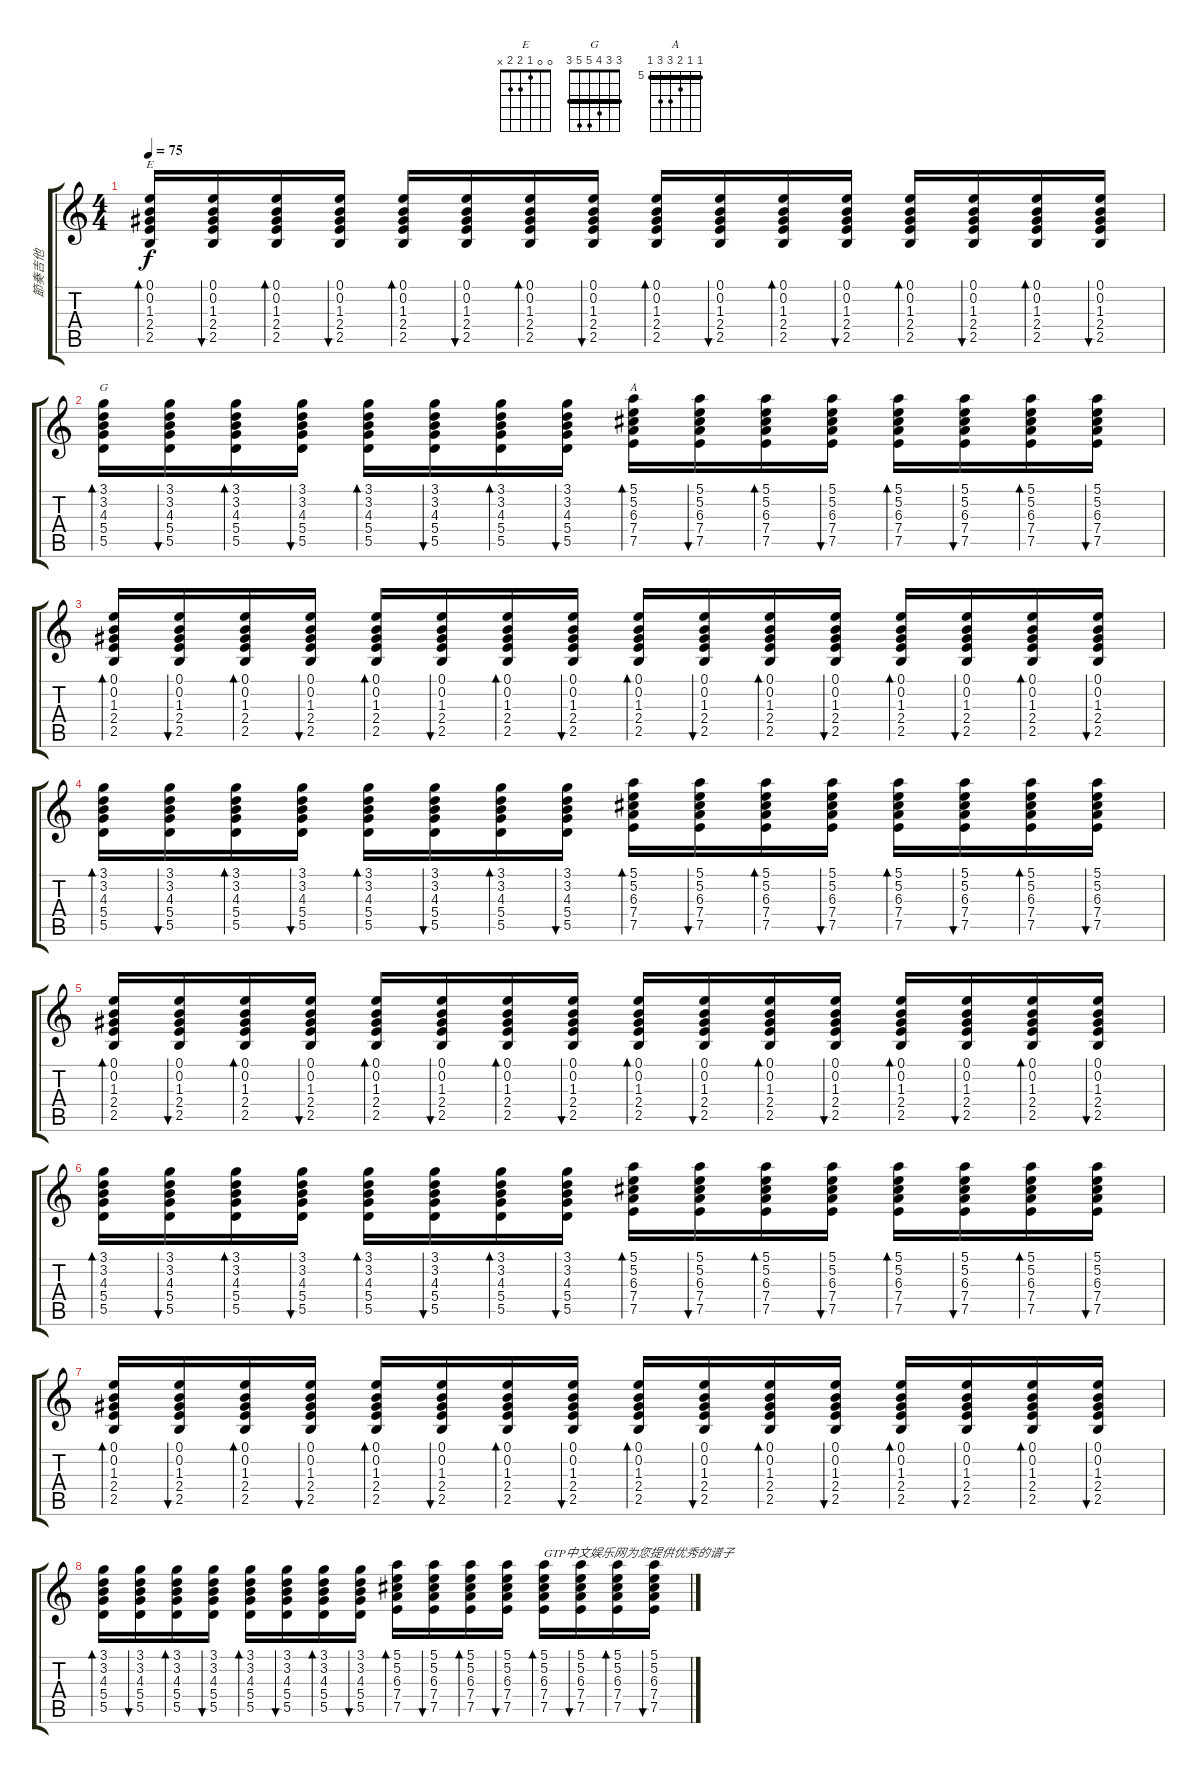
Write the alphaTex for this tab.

\track ("節奏吉他" "節奏吉他") {instrument acousticguitarsteel}
\staff {score tabs}
\tuning (E4 B3 G3 D3 A2 E2) {hide}
\chord ("E" 0 0 1 2 2 x)
\chord ("G" 3 3 4 5 5 3) {barre 3}
\chord ("A" 5 5 6 7 7 5) {firstfret 5 barre 5}
\ts (4 4)
\tempo 75
\clef g2
\ks c
(0.1 0.2 1.3 2.4 2.5).16{bd 30 ch "E" dy f} (0.1 0.2 1.3 2.4 2.5).16{bu 30} (0.1 0.2 1.3 2.4 2.5).16{bd 30} (0.1 0.2 1.3 2.4 2.5).16{bu 30} (0.1 0.2 1.3 2.4 2.5).16{bd 30} (0.1 0.2 1.3 2.4 2.5).16{bu 30} (0.1 0.2 1.3 2.4 2.5).16{bd 30} (0.1 0.2 1.3 2.4 2.5).16{bu 30} (0.1 0.2 1.3 2.4 2.5).16{bd 30} (0.1 0.2 1.3 2.4 2.5).16{bu 30} (0.1 0.2 1.3 2.4 2.5).16{bd 30} (0.1 0.2 1.3 2.4 2.5).16{bu 30} (0.1 0.2 1.3 2.4 2.5).16{bd 30} (0.1 0.2 1.3 2.4 2.5).16{bu 30} (0.1 0.2 1.3 2.4 2.5).16{bd 30} (0.1 0.2 1.3 2.4 2.5).16{bu 30} |
(3.1 3.2 4.3 5.4 5.5).16{bd 30 ch "G"} (3.1 3.2 4.3 5.4 5.5).16{bu 30} (3.1 3.2 4.3 5.4 5.5).16{bd 30} (3.1 3.2 4.3 5.4 5.5).16{bu 30} (3.1 3.2 4.3 5.4 5.5).16{bd 30} (3.1 3.2 4.3 5.4 5.5).16{bu 30} (3.1 3.2 4.3 5.4 5.5).16{bd 30} (3.1 3.2 4.3 5.4 5.5).16{bu 30} (5.1 5.2 6.3 7.4 7.5).16{bd 30 ch "A"} (5.1 5.2 6.3 7.4 7.5).16{bu 30} (5.1 5.2 6.3 7.4 7.5).16{bd 30} (5.1 5.2 6.3 7.4 7.5).16{bu 30} (5.1 5.2 6.3 7.4 7.5).16{bd 30} (5.1 5.2 6.3 7.4 7.5).16{bu 30} (5.1 5.2 6.3 7.4 7.5).16{bd 30} (5.1 5.2 6.3 7.4 7.5).16{bu 30} |
(0.1 0.2 1.3 2.4 2.5).16{bd 30} (0.1 0.2 1.3 2.4 2.5).16{bu 30} (0.1 0.2 1.3 2.4 2.5).16{bd 30} (0.1 0.2 1.3 2.4 2.5).16{bu 30} (0.1 0.2 1.3 2.4 2.5).16{bd 30} (0.1 0.2 1.3 2.4 2.5).16{bu 30} (0.1 0.2 1.3 2.4 2.5).16{bd 30} (0.1 0.2 1.3 2.4 2.5).16{bu 30} (0.1 0.2 1.3 2.4 2.5).16{bd 30} (0.1 0.2 1.3 2.4 2.5).16{bu 30} (0.1 0.2 1.3 2.4 2.5).16{bd 30} (0.1 0.2 1.3 2.4 2.5).16{bu 30} (0.1 0.2 1.3 2.4 2.5).16{bd 30} (0.1 0.2 1.3 2.4 2.5).16{bu 30} (0.1 0.2 1.3 2.4 2.5).16{bd 30} (0.1 0.2 1.3 2.4 2.5).16{bu 30} |
(3.1 3.2 4.3 5.4 5.5).16{bd 30} (3.1 3.2 4.3 5.4 5.5).16{bu 30} (3.1 3.2 4.3 5.4 5.5).16{bd 30} (3.1 3.2 4.3 5.4 5.5).16{bu 30} (3.1 3.2 4.3 5.4 5.5).16{bd 30} (3.1 3.2 4.3 5.4 5.5).16{bu 30} (3.1 3.2 4.3 5.4 5.5).16{bd 30} (3.1 3.2 4.3 5.4 5.5).16{bu 30} (5.1 5.2 6.3 7.4 7.5).16{bd 30} (5.1 5.2 6.3 7.4 7.5).16{bu 30} (5.1 5.2 6.3 7.4 7.5).16{bd 30} (5.1 5.2 6.3 7.4 7.5).16{bu 30} (5.1 5.2 6.3 7.4 7.5).16{bd 30} (5.1 5.2 6.3 7.4 7.5).16{bu 30} (5.1 5.2 6.3 7.4 7.5).16{bd 30} (5.1 5.2 6.3 7.4 7.5).16{bu 30} |
(0.1 0.2 1.3 2.4 2.5).16{bd 30} (0.1 0.2 1.3 2.4 2.5).16{bu 30} (0.1 0.2 1.3 2.4 2.5).16{bd 30} (0.1 0.2 1.3 2.4 2.5).16{bu 30} (0.1 0.2 1.3 2.4 2.5).16{bd 30} (0.1 0.2 1.3 2.4 2.5).16{bu 30} (0.1 0.2 1.3 2.4 2.5).16{bd 30} (0.1 0.2 1.3 2.4 2.5).16{bu 30} (0.1 0.2 1.3 2.4 2.5).16{bd 30} (0.1 0.2 1.3 2.4 2.5).16{bu 30} (0.1 0.2 1.3 2.4 2.5).16{bd 30} (0.1 0.2 1.3 2.4 2.5).16{bu 30} (0.1 0.2 1.3 2.4 2.5).16{bd 30} (0.1 0.2 1.3 2.4 2.5).16{bu 30} (0.1 0.2 1.3 2.4 2.5).16{bd 30} (0.1 0.2 1.3 2.4 2.5).16{bu 30} |
(3.1 3.2 4.3 5.4 5.5).16{bd 30 volume 0} (3.1 3.2 4.3 5.4 5.5).16{bu 30} (3.1 3.2 4.3 5.4 5.5).16{bd 30} (3.1 3.2 4.3 5.4 5.5).16{bu 30} (3.1 3.2 4.3 5.4 5.5).16{bd 30} (3.1 3.2 4.3 5.4 5.5).16{bu 30} (3.1 3.2 4.3 5.4 5.5).16{bd 30} (3.1 3.2 4.3 5.4 5.5).16{bu 30} (5.1 5.2 6.3 7.4 7.5).16{bd 30} (5.1 5.2 6.3 7.4 7.5).16{bu 30} (5.1 5.2 6.3 7.4 7.5).16{bd 30} (5.1 5.2 6.3 7.4 7.5).16{bu 30} (5.1 5.2 6.3 7.4 7.5).16{bd 30} (5.1 5.2 6.3 7.4 7.5).16{bu 30} (5.1 5.2 6.3 7.4 7.5).16{bd 30} (5.1 5.2 6.3 7.4 7.5).16{bu 30} |
(0.1 0.2 1.3 2.4 2.5).16{bd 30} (0.1 0.2 1.3 2.4 2.5).16{bu 30} (0.1 0.2 1.3 2.4 2.5).16{bd 30} (0.1 0.2 1.3 2.4 2.5).16{bu 30} (0.1 0.2 1.3 2.4 2.5).16{bd 30} (0.1 0.2 1.3 2.4 2.5).16{bu 30} (0.1 0.2 1.3 2.4 2.5).16{bd 30} (0.1 0.2 1.3 2.4 2.5).16{bu 30} (0.1 0.2 1.3 2.4 2.5).16{bd 30} (0.1 0.2 1.3 2.4 2.5).16{bu 30} (0.1 0.2 1.3 2.4 2.5).16{bd 30} (0.1 0.2 1.3 2.4 2.5).16{bu 30} (0.1 0.2 1.3 2.4 2.5).16{bd 30} (0.1 0.2 1.3 2.4 2.5).16{bu 30} (0.1 0.2 1.3 2.4 2.5).16{bd 30} (0.1 0.2 1.3 2.4 2.5).16{bu 30} |
(3.1 3.2 4.3 5.4 5.5).16{bd 30} (3.1 3.2 4.3 5.4 5.5).16{bu 30} (3.1 3.2 4.3 5.4 5.5).16{bd 30} (3.1 3.2 4.3 5.4 5.5).16{bu 30} (3.1 3.2 4.3 5.4 5.5).16{bd 30} (3.1 3.2 4.3 5.4 5.5).16{bu 30} (3.1 3.2 4.3 5.4 5.5).16{bd 30} (3.1 3.2 4.3 5.4 5.5).16{bu 30} (5.1 5.2 6.3 7.4 7.5).16{bd 30} (5.1 5.2 6.3 7.4 7.5).16{bu 30} (5.1 5.2 6.3 7.4 7.5).16{bd 30} (5.1 5.2 6.3 7.4 7.5).16{bu 30} (5.1 5.2 6.3 7.4 7.5).16{bd 30 txt "GTP中文娱乐网为您提供优秀的谱子"} (5.1 5.2 6.3 7.4 7.5).16{bu 30} (5.1 5.2 6.3 7.4 7.5).16{bd 30} (5.1 5.2 6.3 7.4 7.5).16{bu 30}
